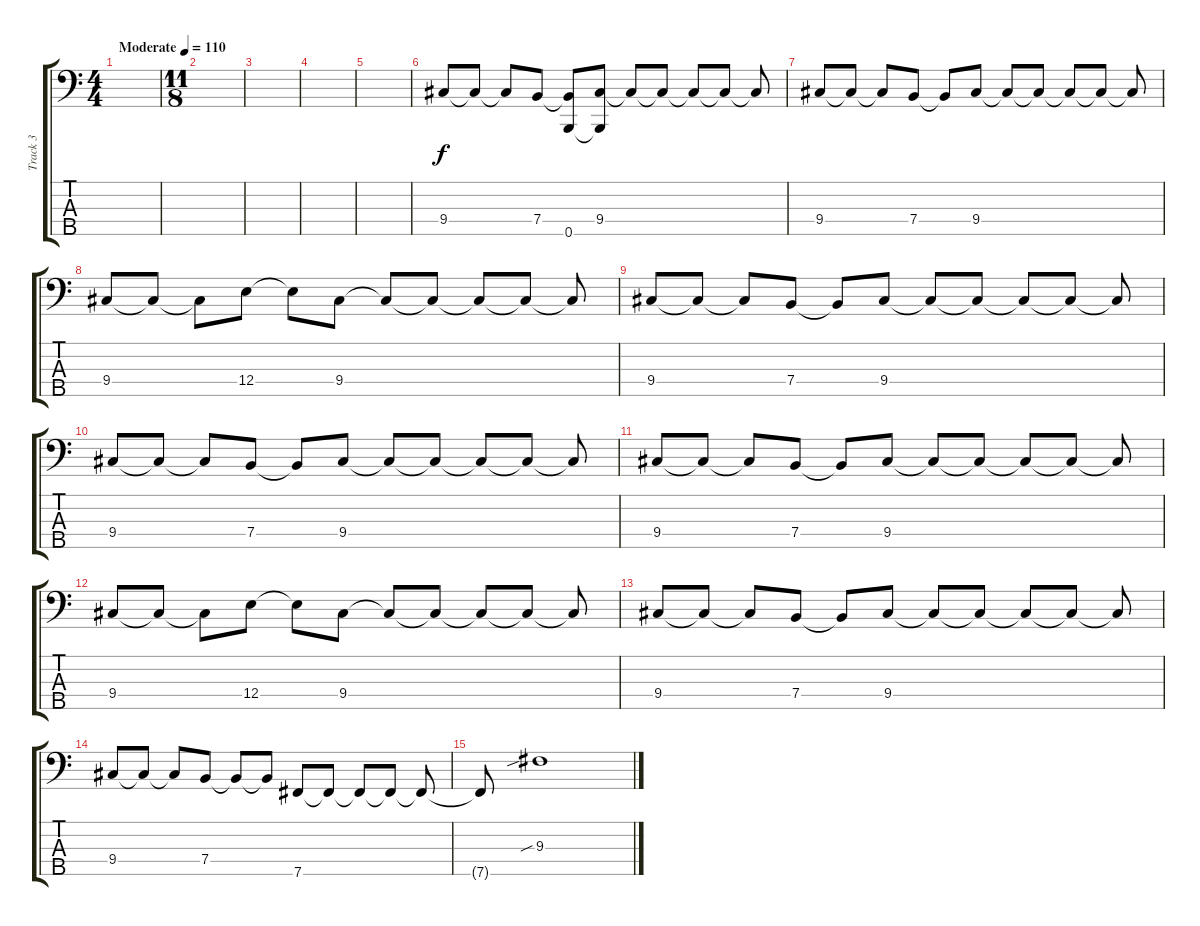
\track ("Track 3" "Track 3") {instrument electricbassfinger}
\staff {score tabs}
\tuning (G2 D2 A1 E1 B0) {hide}
\ts (4 4)
\tempo (110 "Moderate")
\clef f4
\ks c
|
\ts (11 8)
|
|
|
|
9.4.8 9.4{t}.8 9.4{t}.8 7.4.8 (7.4{t} 0.5).8 (9.4 0.5{t}).8 9.4{t}.8 9.4{t}.8 9.4{t}.8 9.4{t}.8 9.4{t}.8 |
9.4.8 9.4{t}.8 9.4{t}.8 7.4.8 7.4{t}.8 9.4.8 9.4{t}.8 9.4{t}.8 9.4{t}.8 9.4{t}.8 9.4{t}.8 |
9.4.8 9.4{t}.8 9.4{t}.8 12.4.8 12.4{t}.8 9.4.8 9.4{t}.8 9.4{t}.8 9.4{t}.8 9.4{t}.8 9.4{t}.8 |
9.4.8 9.4{t}.8 9.4{t}.8 7.4.8 7.4{t}.8 9.4.8 9.4{t}.8 9.4{t}.8 9.4{t}.8 9.4{t}.8 9.4{t}.8 |
9.4.8 9.4{t}.8 9.4{t}.8 7.4.8 7.4{t}.8 9.4.8 9.4{t}.8 9.4{t}.8 9.4{t}.8 9.4{t}.8 9.4{t}.8 |
9.4.8 9.4{t}.8 9.4{t}.8 7.4.8 7.4{t}.8 9.4.8 9.4{t}.8 9.4{t}.8 9.4{t}.8 9.4{t}.8 9.4{t}.8 |
9.4.8 9.4{t}.8 9.4{t}.8 12.4.8 12.4{t}.8 9.4.8 9.4{t}.8 9.4{t}.8 9.4{t}.8 9.4{t}.8 9.4{t}.8 |
9.4.8 9.4{t}.8 9.4{t}.8 7.4.8 7.4{t}.8 9.4.8 9.4{t}.8 9.4{t}.8 9.4{t}.8 9.4{t}.8 9.4{t}.8 |
9.4.8 9.4{t}.8 9.4{t}.8 7.4.8 7.4{t}.8 7.4{t}.8 7.5.8 7.5{t}.8 7.5{t}.8 7.5{t}.8 7.5{t}.8 |
7.5{t}.8 9.3{sib}.1
